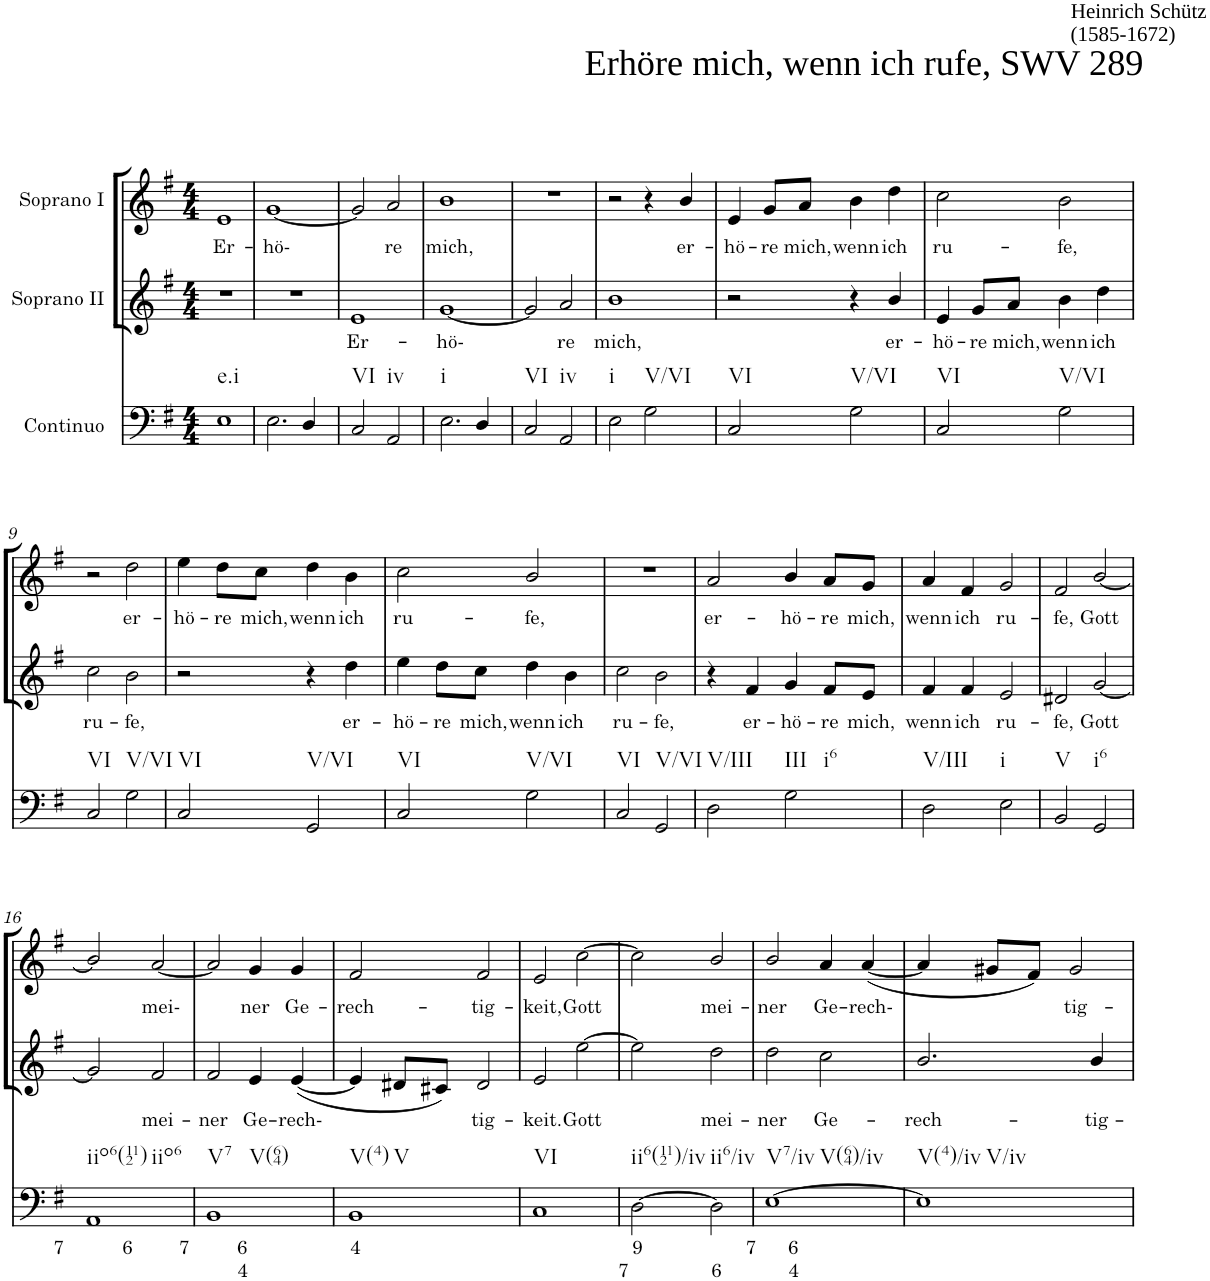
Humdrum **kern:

**kern	**text	**text	**kern	**text	**kern	**text
*part3	*part3	*part3	*part2	*part2	*part1	*part1
*staff3	*staff3	*staff3	*staff2	*staff2	*staff1	*staff1
*I"Continuo	*	*	*I"Soprano II	*	*I"Soprano I	*
*clefF4	*	*	*clefG2	*	*clefG2	*
*k[f#]	*	*	*k[f#]	*	*k[f#]	*
*M4/4	*	*	*M4/4	*	*M4/4	*
=1	=1	=1	=1	=1	=1	=1
!	!	!	!	!	!LO:TX:a:t=Erhöre mich, wenn ich rufe, SWV 289	!
!	!	!	!	!	!LO:TX:a:t=Heinrich Schütz	!
!	!	!	!	!	!LO:TX:a:t=(1585-1672)	!
!LO:TX:b:t=e.i	!	!	!	!	!	!
!	!	!	!	!	!	!LO:LY:b
1E	.	.	1r	.	1e	Er-
=2	=2	=2	=2	=2	=2	=2
!	!	!	!	!	!	!LO:LY:b
2.E\	.	.	1r	.	[1g	hö-
4D/	.	.	.	.	.	.
=3	=3	=3	=3	=3	=3	=3
!LO:TX:b:t=VI	!	!	!	!	!	!
!	!	!	!	!LO:LY:b	!	!
2C/	.	.	1e	Er-	2g/]	.
!LO:TX:b:t=iv	!	!	!	!	!	!
!	!	!	!	!	!	!LO:LY:b
2AA/	.	.	.	.	2a/	re
=4	=4	=4	=4	=4	=4	=4
!LO:TX:b:t=i	!	!	!	!	!	!
!	!	!	!	!LO:LY:b	!	!LO:LY:b
2.E\	.	.	[1g	hö-	1b	mich,
4D/	.	.	.	.	.	.
=5	=5	=5	=5	=5	=5	=5
!LO:TX:b:t=VI	!	!	!	!	!	!
2C/	.	.	2g/]	.	1r	.
!LO:TX:b:t=iv	!	!	!	!	!	!
!	!	!	!	!LO:LY:b	!	!
2AA/	.	.	2a/	re	.	.
=6	=6	=6	=6	=6	=6	=6
!LO:TX:b:t=i	!	!	!	!	!	!
!	!	!	!	!LO:LY:b	!	!
2E\	.	.	1b	mich,	2r	.
!LO:TX:b:t=V/VI	!	!	!	!	!	!
2G\	.	.	.	.	4r	.
!	!	!	!	!	!	!LO:LY:b
.	.	.	.	.	4b/	er-
=7	=7	=7	=7	=7	=7	=7
!LO:TX:b:t=VI	!	!	!	!	!	!
!	!	!	!	!	!	!LO:LY:b
2C/	.	.	2r	.	4e/	hö-
!	!	!	!	!	!	!LO:LY:b
.	.	.	.	.	8g/L	re
!	!	!	!	!	!	!LO:LY:b
.	.	.	.	.	8a/J	mich,
!LO:TX:b:t=V/VI	!	!	!	!	!	!
!	!	!	!	!	!	!LO:LY:b
2G\	.	.	4r	.	4b\	wenn
!	!	!	!	!LO:LY:b	!	!LO:LY:b
.	.	.	4b/	er-	4dd\	ich
=8	=8	=8	=8	=8	=8	=8
!LO:TX:b:t=VI	!	!	!	!	!	!
!	!	!	!	!LO:LY:b	!	!LO:LY:b
2C/	.	.	4e/	hö-	2cc\	ru-
!	!	!	!	!LO:LY:b	!	!
.	.	.	8g/L	re	.	.
!	!	!	!	!LO:LY:b	!	!
.	.	.	8a/J	mich,	.	.
!LO:TX:b:t=V/VI	!	!	!	!	!	!
!	!	!	!	!LO:LY:b	!	!LO:LY:b
2G\	.	.	4b\	wenn	2b\	fe,
!	!	!	!	!LO:LY:b	!	!
.	.	.	4dd\	ich	.	.
!!LO:LB:g=z
=9	=9	=9	=9	=9	=9	=9
!LO:TX:b:t=VI	!	!	!	!	!	!
!	!	!	!	!LO:LY:b	!	!
2C/	.	.	2cc\	ru-	2r	.
!LO:TX:b:t=V/VI	!	!	!	!	!	!
!	!	!	!	!LO:LY:b	!	!LO:LY:b
2G\	.	.	2b\	fe,	2dd\	er-
=10	=10	=10	=10	=10	=10	=10
!LO:TX:b:t=VI	!	!	!	!	!	!
!	!	!	!	!	!	!LO:LY:b
2C/	.	.	2r	.	4ee\	hö-
!	!	!	!	!	!	!LO:LY:b
.	.	.	.	.	8dd\L	re
!	!	!	!	!	!	!LO:LY:b
.	.	.	.	.	8cc\J	mich,
!LO:TX:b:t=V/VI	!	!	!	!	!	!
!	!	!	!	!	!	!LO:LY:b
2GG/	.	.	4r	.	4dd\	wenn
!	!	!	!	!LO:LY:b	!	!LO:LY:b
.	.	.	4dd\	er-	4b\	ich
=11	=11	=11	=11	=11	=11	=11
!LO:TX:b:t=VI	!	!	!	!	!	!
!	!	!	!	!LO:LY:b	!	!LO:LY:b
2C/	.	.	4ee\	hö-	2cc\	ru-
!	!	!	!	!LO:LY:b	!	!
.	.	.	8dd\L	re	.	.
!	!	!	!	!LO:LY:b	!	!
.	.	.	8cc\J	mich,	.	.
!LO:TX:b:t=V/VI	!	!	!	!	!	!
!	!	!	!	!LO:LY:b	!	!LO:LY:b
2G\	.	.	4dd\	wenn	2b/	fe,
!	!	!	!	!LO:LY:b	!	!
.	.	.	4b\	ich	.	.
=12	=12	=12	=12	=12	=12	=12
!LO:TX:b:t=VI	!	!	!	!	!	!
!	!	!	!	!LO:LY:b	!	!
2C/	.	.	2cc\	ru-	1r	.
!LO:TX:b:t=V/VI	!	!	!	!	!	!
!	!	!	!	!LO:LY:b	!	!
2GG/	.	.	2b\	fe,	.	.
=13	=13	=13	=13	=13	=13	=13
!LO:TX:b:t=V/III	!	!	!	!	!	!
!	!	!	!	!	!	!LO:LY:b
2D\	.	.	4r	.	2a/	er-
!	!	!	!	!LO:LY:b	!	!
.	.	.	4f#/	er-	.	.
!LO:TX:b:t=III	!	!	!	!	!	!
!LO:TX:b:t=i6	!	!	!	!	!	!
!	!	!	!	!LO:LY:b	!	!LO:LY:b
2G\	.	.	4g/	hö-	4b/	hö-
!	!	!	!	!LO:LY:b	!	!LO:LY:b
.	.	.	8f#/L	re	8a/L	re
!	!	!	!	!LO:LY:b	!	!LO:LY:b
.	.	.	8e/J	mich,	8g/J	mich,
=14	=14	=14	=14	=14	=14	=14
!LO:TX:b:t=V/III	!	!	!	!	!	!
!	!	!	!	!LO:LY:b	!	!LO:LY:b
2D\	.	.	4f#/	wenn	4a/	wenn
!	!	!	!	!LO:LY:b	!	!LO:LY:b
.	.	.	4f#/	ich	4f#/	ich
!LO:TX:b:t=i	!	!	!	!	!	!
!	!	!	!	!LO:LY:b	!	!LO:LY:b
2E\	.	.	2e/	ru-	2g/	ru-
=15	=15	=15	=15	=15	=15	=15
!LO:TX:b:t=V	!	!	!	!	!	!
!	!	!	!	!LO:LY:b	!	!LO:LY:b
2BB/	.	.	2d#X/	fe,	2f#/	fe,
!LO:TX:b:t=i6	!	!	!	!	!	!
!	!	!	!	!LO:LY:b	!	!LO:LY:b
2GG/	.	.	[2g/	Gott	[2b/	Gott
!!LO:LB:g=z
=16	=16	=16	=16	=16	=16	=16
!LO:TX:b:t=iio6(112)	!	!	!	!	!	!
!LO:TX:b:t=iio6	!	!	!	!	!	!
!	!LO:LY:b	!	!	!	!	!
1AA	7 6	.	2g/]	.	2b/]	.
!	!	!	!	!LO:LY:b	!	!LO:LY:b
.	.	.	2f#/	mei-	[2a/	mei-
=17	=17	=17	=17	=17	=17	=17
!LO:TX:b:t=V7	!	!	!	!	!	!
!LO:TX:b:t=V(64)	!	!	!	!	!	!
!	!LO:LY:b	!LO:LY:b	!	!LO:LY:b	!	!
1BB	7 6	4	2f#/	ner	2a/]	.
!	!	!	!	!LO:LY:b	!	!LO:LY:b
.	.	.	4e/	Ge-	4g/	ner
!	!	!	!	!LO:LY:b	!	!LO:LY:b
.	.	.	([4e/	rech-	4g/	Ge-
=18	=18	=18	=18	=18	=18	=18
!LO:TX:b:t=V(4)	!	!	!	!	!	!
!LO:TX:b:t=V	!	!	!	!	!	!
!	!LO:LY:b	!	!	!	!	!LO:LY:b
1BB	4	.	4e/]	.	2f#/	rech-
.	.	.	8d#X/L	.	.	.
.	.	.	8c#X/J)	.	.	.
!	!	!	!	!LO:LY:b	!	!LO:LY:b
.	.	.	2d#/	tig-	2f#/	tig-
=19	=19	=19	=19	=19	=19	=19
!LO:TX:b:t=VI	!	!	!	!	!	!
!	!	!	!	!LO:LY:b	!	!LO:LY:b
1C	.	.	2e/	keit.	2e/	keit,
!	!	!	!	!LO:LY:b	!	!LO:LY:b
.	.	.	[2ee\	Gott	[2cc\	Gott
=20	=20	=20	=20	=20	=20	=20
!LO:TX:b:t=ii6(112)/iv	!	!	!	!	!	!
!	!LO:LY:b	!LO:LY:b	!	!	!	!
[2D\	9	7	2ee\]	.	2cc\]	.
!LO:TX:b:t=ii6/iv	!	!	!	!	!	!
!	!	!LO:LY:b	!	!LO:LY:b	!	!LO:LY:b
2D\]	.	6	2dd\	mei-	2b/	mei-
=21	=21	=21	=21	=21	=21	=21
!LO:TX:b:t=V7/iv	!	!	!	!	!	!
!LO:TX:b:t=V(64)/iv	!	!	!	!	!	!
!	!LO:LY:b	!LO:LY:b	!	!LO:LY:b	!	!LO:LY:b
[1E	7 6	4	2dd\	ner	2b/	ner
!	!	!	!	!LO:LY:b	!	!LO:LY:b
.	.	.	2cc\	Ge-	4a/	Ge-
!	!	!	!	!	!	!LO:LY:b
.	.	.	.	.	([4a/	rech-
=22	=22	=22	=22	=22	=22	=22
!LO:TX:b:t=V(4)/iv	!	!	!	!	!	!
!LO:TX:b:t=V/iv	!	!	!	!	!	!
!	!	!	!	!LO:LY:b	!	!
1E]	.	.	2.b/	rech-	4a/]	.
.	.	.	.	.	8g#X/L	.
.	.	.	.	.	8f#/J)	.
!	!	!	!	!	!	!LO:LY:b
.	.	.	.	.	2g#/	tig-
!	!	!	!	!LO:LY:b	!	!
.	.	.	4b/	tig-	.	.
=	=	=	=	=	=	=
*-	*-	*-	*-	*-	*-	*-
